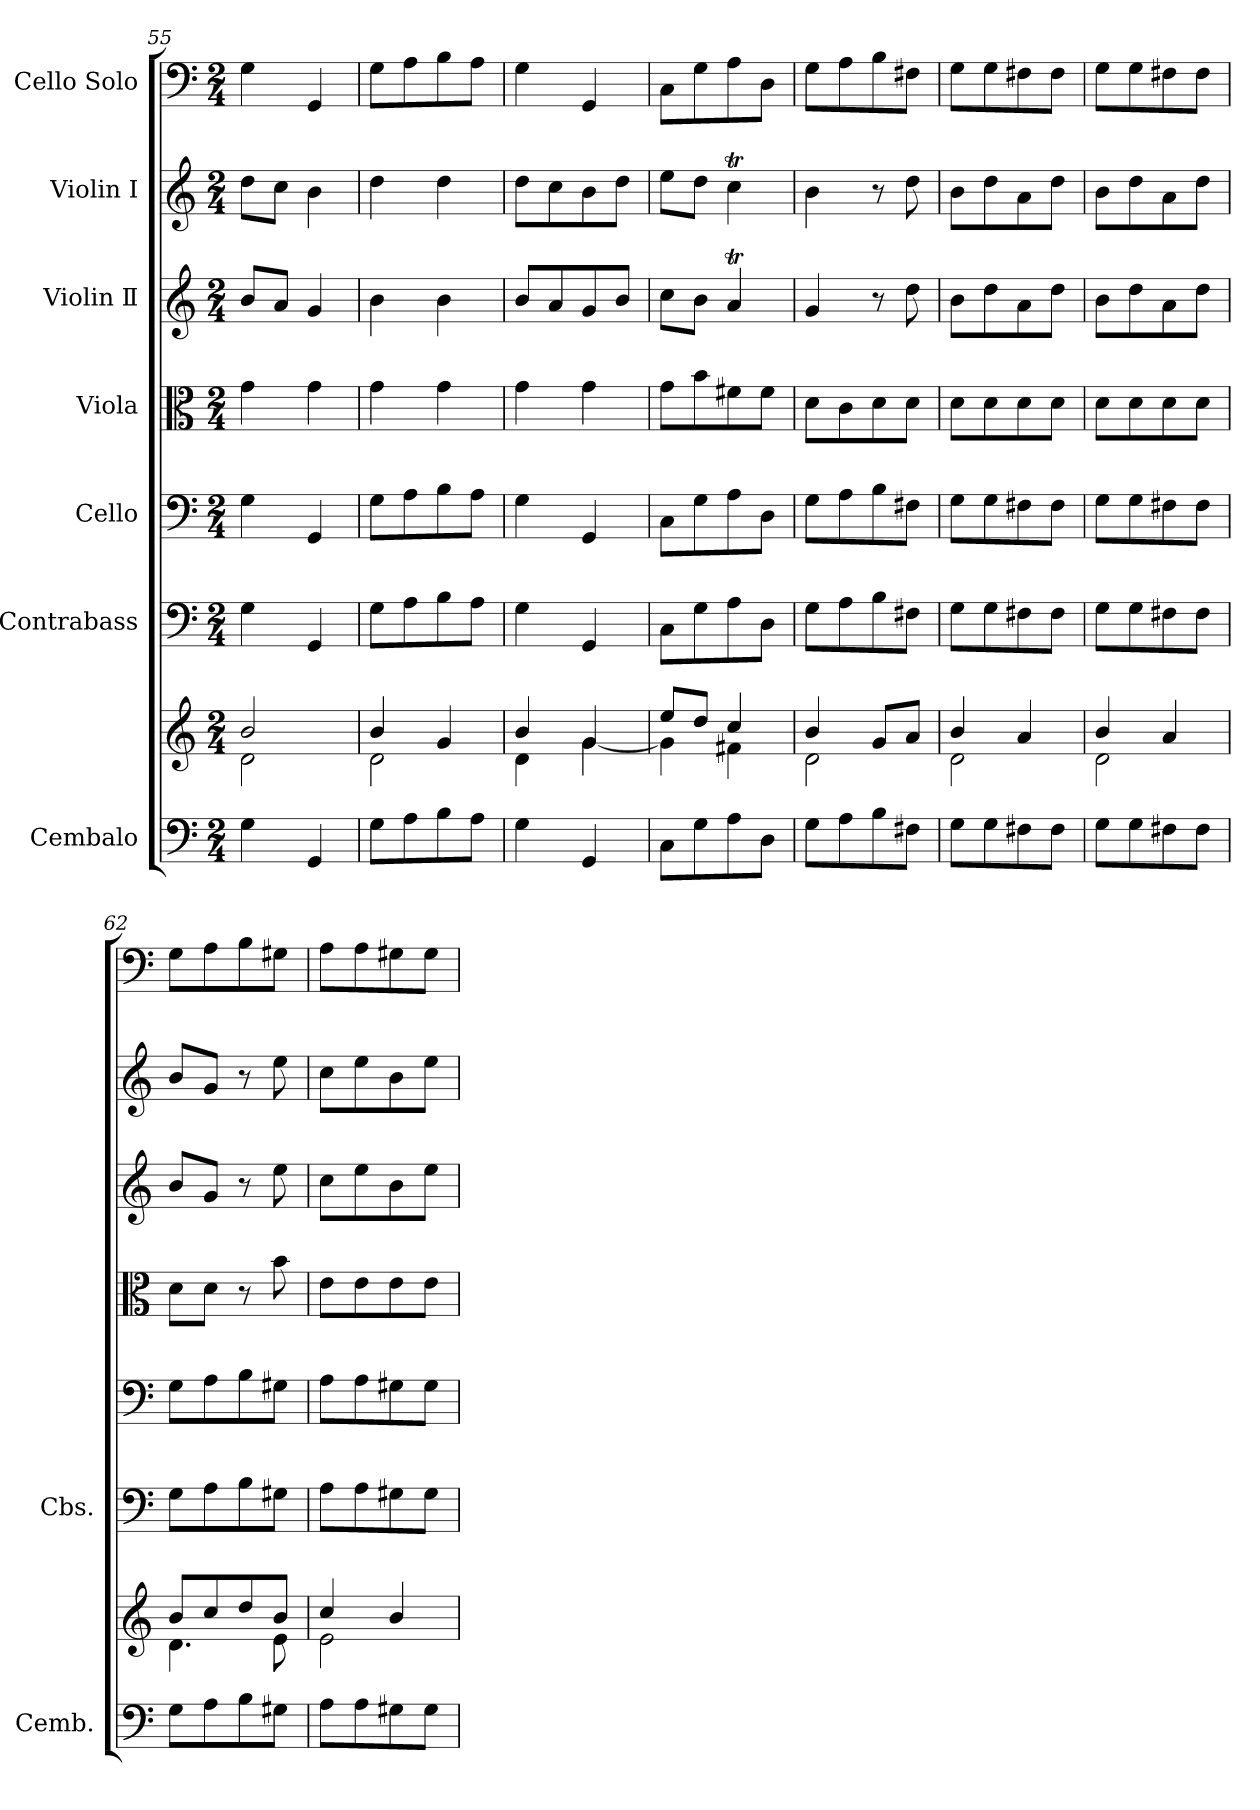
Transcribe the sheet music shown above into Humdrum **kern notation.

**kern	**kern	**kern	**kern	**kern	**kern	**kern	**kern
*part7	*part7	*part6	*part5	*part4	*part3	*part2	*part1
*staff8	*staff7	*staff6	*staff5	*staff4	*staff3	*staff2	*staff1
*I"Cembalo	*	*I"Contrabass	*I"Cello	*I"Viola	*I"Violin Ⅱ	*I"Violin Ⅰ	*I"Cello Solo
*I'Cemb.	*	*I'Cbs.	*	*	*	*	*
*clefF4	*clefG2	*clefF4	*clefF4	*clefC3	*clefG2	*clefG2	*clefF4
*	*	*ITrd7c12	*	*	*	*	*
*k[]	*k[]	*k[]	*k[]	*k[]	*k[]	*k[]	*k[]
*M2/4	*M2/4	*M2/4	*M2/4	*M2/4	*M2/4	*M2/4	*M2/4
=55	=55	=55	=55	=55	=55	=55	=55
*	*^	*	*	*	*	*	*
4G\	2b/	2d\	4GG\	4G\	4g\	8b/L	8dd\L	4G\
.	.	.	.	.	.	8a/J	8cc\J	.
4GG/	.	.	4GGG/	4GG/	4g\	4g/	4b\	4GG/
=56	=56	=56	=56	=56	=56	=56	=56	=56
8G\L	4b/	2d\	8GG\L	8G\L	4g\	4b\	4dd\	8G\L
8A\	.	.	8AA\	8A\	.	.	.	8A\
8B\	4g/	.	8BB\	8B\	4g\	4b\	4dd\	8B\
8A\J	.	.	8AA\J	8A\J	.	.	.	8A\J
!!LO:LB:g=z
=57	=57	=57	=57	=57	=57	=57	=57	=57
4G\	4b/	4d\	4GG\	4G\	4g\	8b/L	8dd\L	4G\
.	.	.	.	.	.	8a/	8cc\	.
4GG/	4g/	[4g\	4GGG/	4GG/	4g\	8g/	8b\	4GG/
.	.	.	.	.	.	8b/J	8dd\J	.
=58	=58	=58	=58	=58	=58	=58	=58	=58
8C\L	8ee/L	4g\]	8CC\L	8C\L	8g\L	8cc\L	8ee\L	8C\L
8G\	8dd/J	.	8GG\	8G\	8b\	8b\J	8dd\J	8G\
8A\	4cc/	4f#X\	8AA\	8A\	8f#X\	4aT/	4ccT\	8A\
8D\J	.	.	8DD\J	8D\J	8f#\J	.	.	8D\J
=59	=59	=59	=59	=59	=59	=59	=59	=59
8G\L	4b/	2d\	8GG\L	8G\L	8d\L	4g/	4b\	8G\L
8A\	.	.	8AA\	8A\	8c\	.	.	8A\
8B\	8g/L	.	8BB\	8B\	8d\	8r	8r	8B\
8F#X\J	8a/J	.	8FF#X\J	8F#X\J	8d\J	8dd\	8dd\	8F#X\J
=60	=60	=60	=60	=60	=60	=60	=60	=60
8G\L	4b/	2d\	8GG\L	8G\L	8d\L	8b\L	8b\L	8G\L
8G\	.	.	8GG\	8G\	8d\	8dd\	8dd\	8G\
8F#X\	4a/	.	8FF#X\	8F#X\	8d\	8a\	8a\	8F#X\
8F#\J	.	.	8FF#\J	8F#\J	8d\J	8dd\J	8dd\J	8F#\J
=61	=61	=61	=61	=61	=61	=61	=61	=61
8G\L	4b/	2d\	8GG\L	8G\L	8d\L	8b\L	8b\L	8G\L
8G\	.	.	8GG\	8G\	8d\	8dd\	8dd\	8G\
8F#X\	4a/	.	8FF#X\	8F#X\	8d\	8a\	8a\	8F#X\
8F#\J	.	.	8FF#\J	8F#\J	8d\J	8dd\J	8dd\J	8F#\J
=62	=62	=62	=62	=62	=62	=62	=62	=62
8G\L	8b/L	4.d\	8GG\L	8G\L	8d\L	8b/L	8b/L	8G\L
8A\	8cc/	.	8AA\	8A\	8d\J	8g/J	8g/J	8A\
8B\	8dd/	.	8BB\	8B\	8r	8r	8r	8B\
8G#X\J	8b/J	8e\	8GG#X\J	8G#X\J	8b\	8ee\	8ee\	8G#X\J
=63	=63	=63	=63	=63	=63	=63	=63	=63
8A\L	4cc/	2e\	8AA\L	8A\L	8e\L	8cc\L	8cc\L	8A\L
8A\	.	.	8AA\	8A\	8e\	8ee\	8ee\	8A\
8G#X\	4b/	.	8GG#X\	8G#X\	8e\	8b\	8b\	8G#X\
8G#\J	.	.	8GG#\J	8G#\J	8e\J	8ee\J	8ee\J	8G#\J
*	*v	*v	*	*	*	*	*	*
=	=	=	=	=	=	=	=
*-	*-	*-	*-	*-	*-	*-	*-
